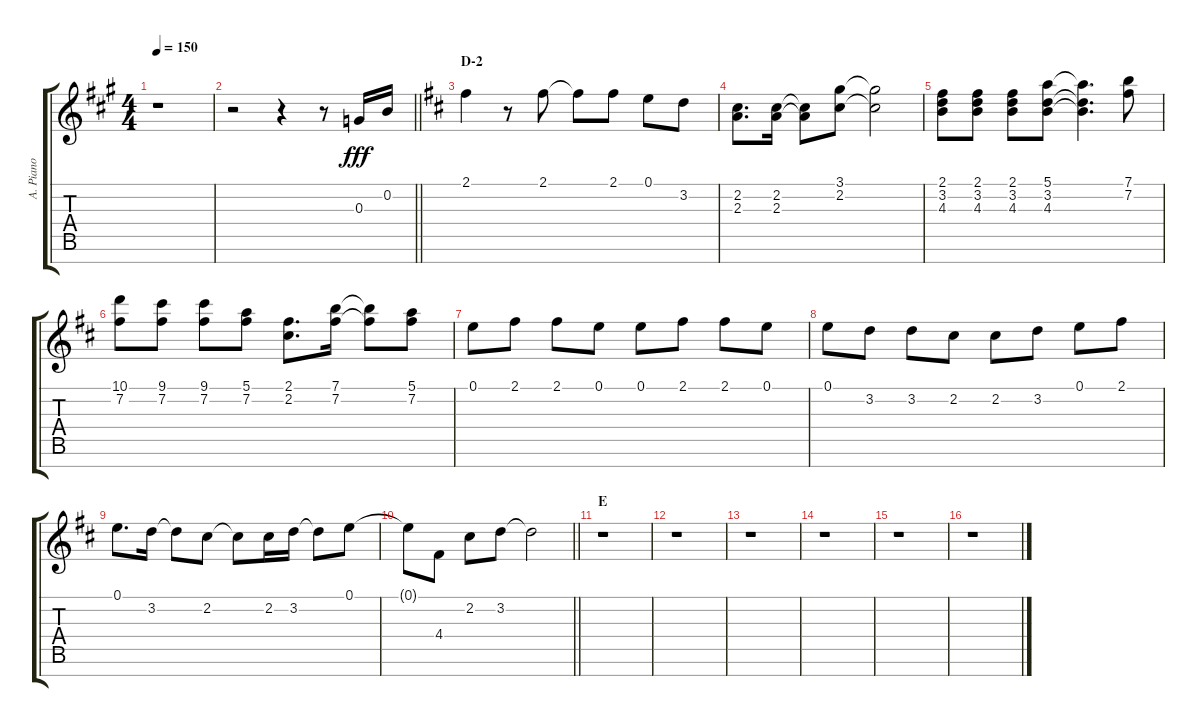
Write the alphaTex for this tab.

\track ("A. Piano" "A. Piano") {instrument acousticgrandpiano}
\staff {score tabs}
\tuning (E5 B4 G4 D4 A3 E3 B2) {hide}
\ts (4 4)
\tempo 150
\clef g2
\ks a
r.1{dy fff} |
\barLineRight lightlight
r.2 r.4 r.8 0.3.16 0.2.16 |
\section ("" "D-2")
\ks d
2.1.4 r.8 2.1.8 2.1{t}.8 2.1.8 0.1.8 3.2.8 |
(2.2 2.3).8{d} (2.2 2.3).16 (2.2{t} 2.3{t}).8 (3.1 2.2).8 (3.1{t} 2.2{t}).2 |
(2.1 3.2 4.3).8 (2.1 3.2 4.3).8 (2.1 3.2 4.3).8 (5.1 3.2 4.3).8 (5.1{t} 3.2{t} 4.3{t}).4{d} (7.1 7.2).8 |
(10.1 7.2).8 (9.1 7.2).8 (9.1 7.2).8 (5.1 7.2).8 (2.1 2.2).8{d} (7.1 7.2).16 (7.1{t} 7.2{t}).8 (5.1 7.2).8 |
0.1.8 2.1.8 2.1.8 0.1.8 0.1.8 2.1.8 2.1.8 0.1.8 |
0.1.8 3.2.8 3.2.8 2.2.8 2.2.8 3.2.8 0.1.8 2.1.8 |
0.1.8{d} 3.2.16 3.2{t}.8 2.2.8 2.2{t}.8 2.2.16 3.2.16 3.2{t}.8 0.1.8 |
\barLineRight lightlight
0.1{t}.8 4.4.8 2.2.8 3.2.8 3.2{t}.2 |
\section ("" "E")
r.1 |
r.1 |
r.1 |
r.1 |
r.1 |
r.1
